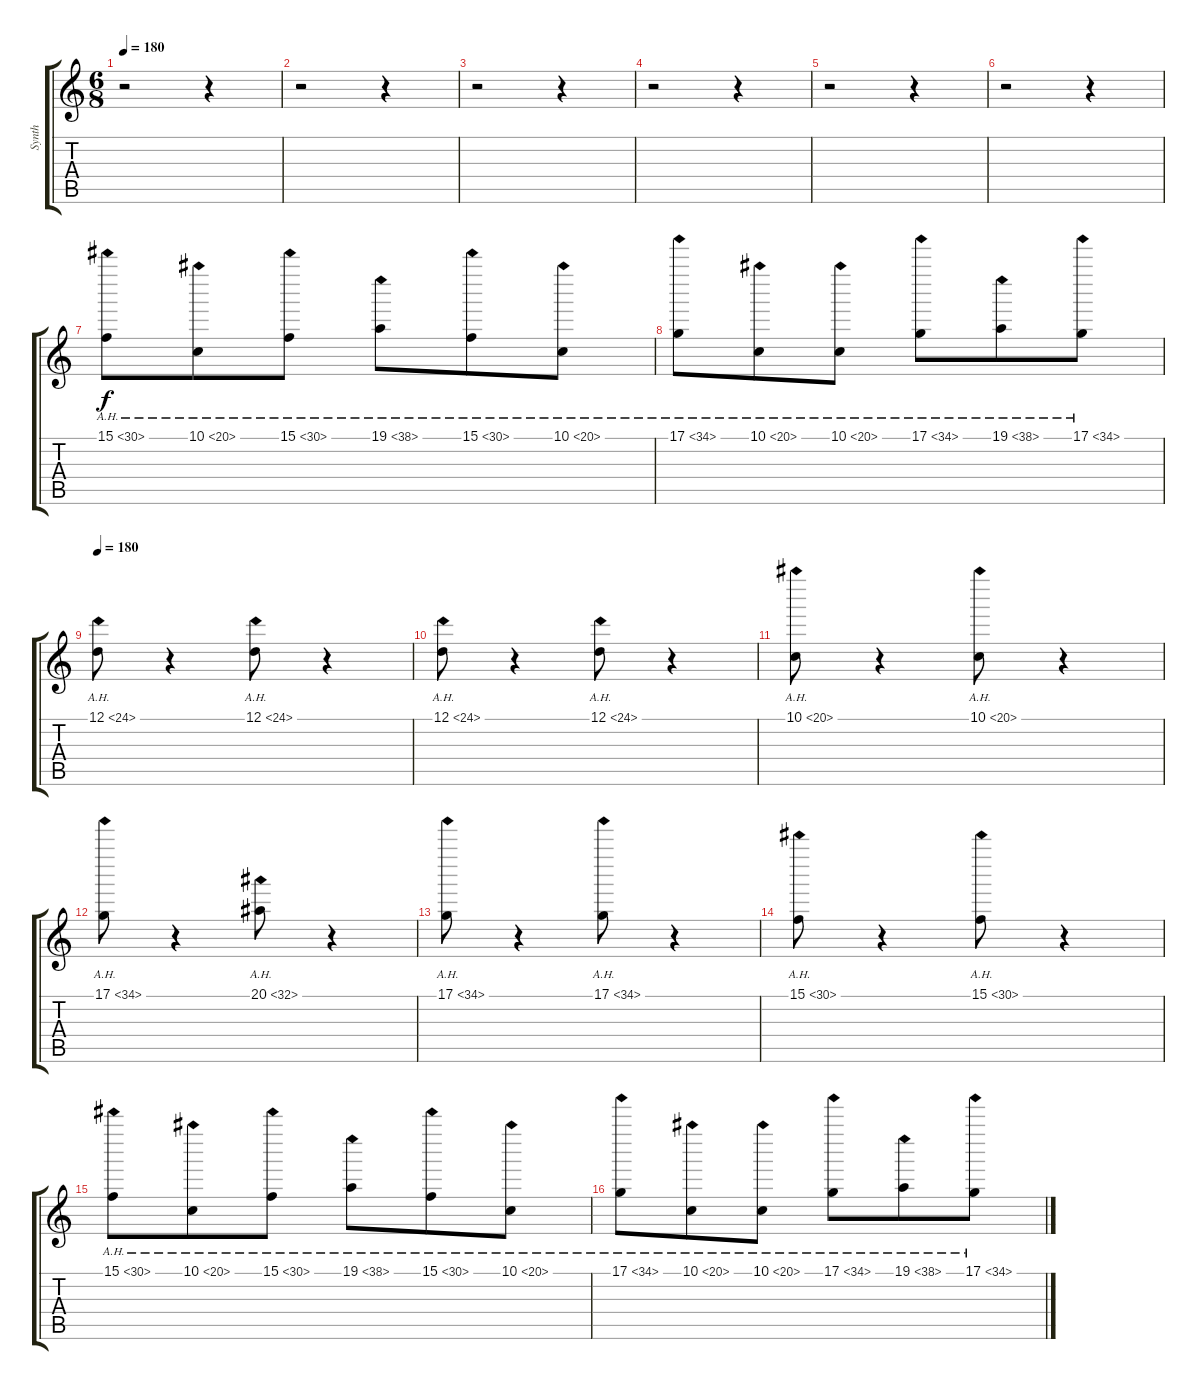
\track ("Synth" "Synth") {instrument churchorgan}
\staff {score tabs}
\tuning (D4 A3 F3 C3 G2 D2) {hide}
\ts (6 8)
\tempo 180
\clef g2
\ks c
r.2{dy f} r.4 |
r.2 r.4 |
r.2 r.4 |
r.2 r.4 |
r.2 r.4 |
r.2 r.4 |
15.1{ah 15}.8 10.1{ah 10}.8 15.1{ah 15}.8 19.1{ah 19}.8 15.1{ah 15}.8 10.1{ah 10}.8 |
17.1{ah 17}.8 10.1{ah 10}.8 10.1{ah 10}.8 17.1{ah 17}.8 19.1{ah 19}.8 17.1{ah 17}.8 |
\tempo 180
12.1{ah 12}.8{volume 14 instrument stringensemble1} r.4 12.1{ah 12}.8 r.4 |
12.1{ah 12}.8 r.4 12.1{ah 12}.8 r.4 |
10.1{ah 10}.8 r.4 10.1{ah 10}.8 r.4 |
17.1{ah 17}.8 r.4 20.1{ah 12}.8 r.4 |
17.1{ah 17}.8 r.4 17.1{ah 17}.8 r.4 |
15.1{ah 15}.8 r.4 15.1{ah 15}.8 r.4 |
15.1{ah 15}.8 10.1{ah 10}.8 15.1{ah 15}.8 19.1{ah 19}.8 15.1{ah 15}.8 10.1{ah 10}.8 |
17.1{ah 17}.8 10.1{ah 10}.8 10.1{ah 10}.8 17.1{ah 17}.8 19.1{ah 19}.8 17.1{ah 17}.8
